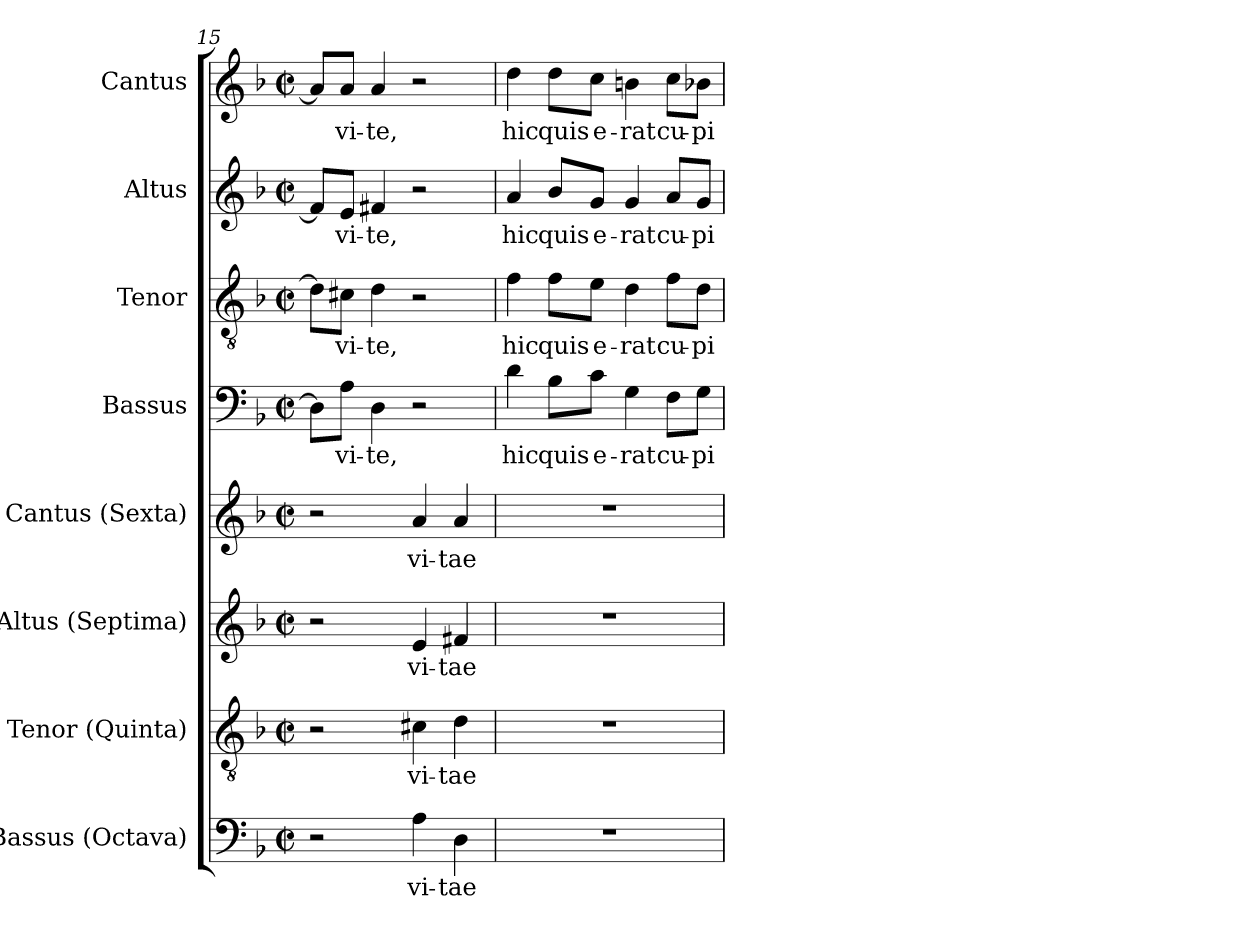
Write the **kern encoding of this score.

**kern	**text	**kern	**text	**kern	**text	**kern	**text	**kern	**text	**kern	**text	**kern	**text	**kern	**text
*part8	*part8	*part7	*part7	*part6	*part6	*part5	*part5	*part4	*part4	*part3	*part3	*part2	*part2	*part1	*part1
*staff8	*staff8	*staff7	*staff7	*staff6	*staff6	*staff5	*staff5	*staff4	*staff4	*staff3	*staff3	*staff2	*staff2	*staff1	*staff1
*I"Bassus (Octava)	*	*I"Tenor (Quinta)	*	*I"Altus (Septima)	*	*I"Cantus (Sexta)	*	*I"Bassus	*	*I"Tenor	*	*I"Altus	*	*I"Cantus	*
*I'B.	*	*I'T.	*	*I'A.	*	*I'S.	*	*I'B.	*	*I'T.	*	*I'A.	*	*I'S.	*
*clefF4	*	*clefGv2	*	*clefG2	*	*clefG2	*	*clefF4	*	*clefGv2	*	*clefG2	*	*clefG2	*
*	*	*ITrd7c12	*	*	*	*	*	*	*	*ITrd7c12	*	*	*	*	*
*k[b-]	*	*k[b-]	*	*k[b-]	*	*k[b-]	*	*k[b-]	*	*k[b-]	*	*k[b-]	*	*k[b-]	*
*F:	*	*F:	*	*F:	*	*F:	*	*F:	*	*F:	*	*F:	*	*F:	*
*M2/2	*	*M2/2	*	*M2/2	*	*M2/2	*	*M2/2	*	*M2/2	*	*M2/2	*	*M2/2	*
*met(c|)	*	*met(c|)	*	*met(c|)	*	*met(c|)	*	*met(c|)	*	*met(c|)	*	*met(c|)	*	*met(c|)	*
=15	=15	=15	=15	=15	=15	=15	=15	=15	=15	=15	=15	=15	=15	=15	=15
2r	.	2r	.	2r	.	2r	.	8Di\L]	.	8Di\L]	.	8fi/L]	.	8ai/L]	.
!	!	!	!	!	!	!	!	!	!LO:LY:b:color=#000000	!	!	!	!	!	!
!	!	!	!	!	!	!	!	!	!	!	!LO:LY:b:color=#000000	!	!	!	!
!	!	!	!	!	!	!	!	!	!	!	!	!	!LO:LY:b:color=#000000	!	!
!	!	!	!	!	!	!	!	!	!	!	!	!	!	!	!LO:LY:b:color=#000000
.	.	.	.	.	.	.	.	8Ai\J	-vi-	8C#Xi\J	-vi-	8ei/J	-vi-	8ai/J	-vi-
!	!	!	!	!	!	!	!	!	!LO:LY:b:color=#000000	!	!	!	!	!	!
!	!	!	!	!	!	!	!	!	!	!	!LO:LY:b:color=#000000	!	!	!	!
!	!	!	!	!	!	!	!	!	!	!	!	!	!LO:LY:b:color=#000000	!	!
!	!	!	!	!	!	!	!	!	!	!	!	!	!	!	!LO:LY:b:color=#000000
.	.	.	.	.	.	.	.	4Di\	-te,	4Di\	-te,	4f#Xi/	-te,	4ai/	-te,
!	!LO:LY:b:color=#000000	!	!	!	!	!	!	!	!	!	!	!	!	!	!
!	!	!	!LO:LY:b:color=#000000	!	!	!	!	!	!	!	!	!	!	!	!
!	!	!	!	!	!LO:LY:b:color=#000000	!	!	!	!	!	!	!	!	!	!
!	!	!	!	!	!	!	!LO:LY:b:color=#000000	!	!	!	!	!	!	!	!
4Ai\	vi-	4C#Xi\	vi-	4ei/	vi-	4ai/	vi-	2r	.	2r	.	2r	.	2r	.
!	!LO:LY:b:color=#000000	!	!	!	!	!	!	!	!	!	!	!	!	!	!
!	!	!	!LO:LY:b:color=#000000	!	!	!	!	!	!	!	!	!	!	!	!
!	!	!	!	!	!LO:LY:b:color=#000000	!	!	!	!	!	!	!	!	!	!
!	!	!	!	!	!	!	!LO:LY:b:color=#000000	!	!	!	!	!	!	!	!
4Di\	-tae	4Di\	-tae	4f#Xi/	-tae	4ai/	-tae	.	.	.	.	.	.	.	.
=16	=16	=16	=16	=16	=16	=16	=16	=16	=16	=16	=16	=16	=16	=16	=16
!	!	!	!	!	!	!	!	!	!LO:LY:b:color=#000000	!	!	!	!	!	!
!	!	!	!	!	!	!	!	!	!	!	!LO:LY:b:color=#000000	!	!	!	!
!	!	!	!	!	!	!	!	!	!	!	!	!	!LO:LY:b:color=#000000	!	!
!	!	!	!	!	!	!	!	!	!	!	!	!	!	!	!LO:LY:b:color=#000000
1r	.	1r	.	1r	.	1r	.	4di\	hic	4Fi\	hic	4ai/	hic	4ddi\	hic
!	!	!	!	!	!	!	!	!	!LO:LY:b:color=#000000	!	!	!	!	!	!
!	!	!	!	!	!	!	!	!	!	!	!LO:LY:b:color=#000000	!	!	!	!
!	!	!	!	!	!	!	!	!	!	!	!	!	!LO:LY:b:color=#000000	!	!
!	!	!	!	!	!	!	!	!	!	!	!	!	!	!	!LO:LY:b:color=#000000
.	.	.	.	.	.	.	.	8B-i\L	quis	8Fi\L	quis	8b-i/L	quis	8ddi\L	quis
!	!	!	!	!	!	!	!	!	!LO:LY:b:color=#000000	!	!	!	!	!	!
!	!	!	!	!	!	!	!	!	!	!	!LO:LY:b:color=#000000	!	!	!	!
!	!	!	!	!	!	!	!	!	!	!	!	!	!LO:LY:b:color=#000000	!	!
!	!	!	!	!	!	!	!	!	!	!	!	!	!	!	!LO:LY:b:color=#000000
.	.	.	.	.	.	.	.	8ci\J	e-	8Ei\J	e-	8gi/J	e-	8cci\J	e-
!	!	!	!	!	!	!	!	!	!LO:LY:b:color=#000000	!	!	!	!	!	!
!	!	!	!	!	!	!	!	!	!	!	!LO:LY:b:color=#000000	!	!	!	!
!	!	!	!	!	!	!	!	!	!	!	!	!	!LO:LY:b:color=#000000	!	!
!	!	!	!	!	!	!	!	!	!	!	!	!	!	!	!LO:LY:b:color=#000000
.	.	.	.	.	.	.	.	4Gi\	-rat	4Di\	-rat	4gi/	-rat	4bni\	-rat
!	!	!	!	!	!	!	!	!	!LO:LY:b:color=#000000	!	!	!	!	!	!
!	!	!	!	!	!	!	!	!	!	!	!LO:LY:b:color=#000000	!	!	!	!
!	!	!	!	!	!	!	!	!	!	!	!	!	!LO:LY:b:color=#000000	!	!
!	!	!	!	!	!	!	!	!	!	!	!	!	!	!	!LO:LY:b:color=#000000
.	.	.	.	.	.	.	.	8Fi\L	cu-	8Fi\L	cu-	8ai/L	cu-	8cci\L	cu-
!	!	!	!	!	!	!	!	!	!LO:LY:b:color=#000000	!	!	!	!	!	!
!	!	!	!	!	!	!	!	!	!	!	!LO:LY:b:color=#000000	!	!	!	!
!	!	!	!	!	!	!	!	!	!	!	!	!	!LO:LY:b:color=#000000	!	!
!	!	!	!	!	!	!	!	!	!	!	!	!	!	!	!LO:LY:b:color=#000000
.	.	.	.	.	.	.	.	8Gi\J	-pi-	8Di\J	-pi-	8gi/J	-pi-	8b-Xi\J	-pi-
=	=	=	=	=	=	=	=	=	=	=	=	=	=	=	=
*-	*-	*-	*-	*-	*-	*-	*-	*-	*-	*-	*-	*-	*-	*-	*-
